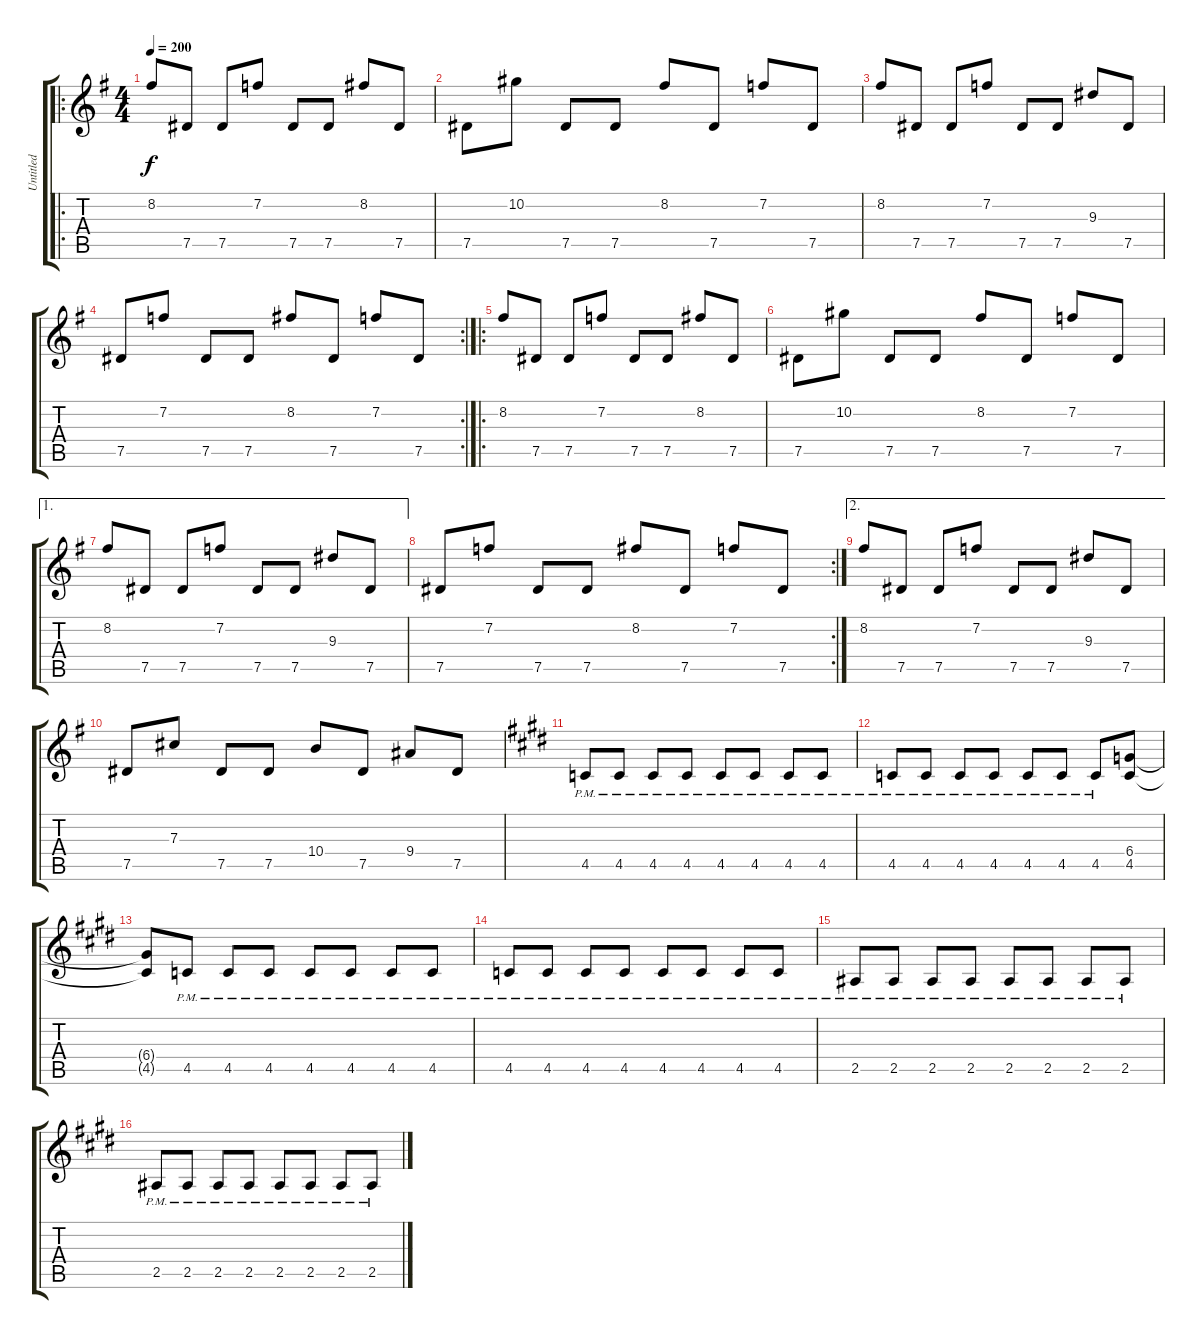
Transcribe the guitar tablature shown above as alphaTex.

\track ("Untitled" "Untitled") {instrument distortionguitar}
\staff {score tabs}
\tuning (Eb4 Bb3 Gb3 Db3 Ab2 Eb2) {hide}
\ro
\ts (4 4)
\tempo 200
\clef g2
\ks g
8.2.8{dy f} 7.5.8 7.5.8 7.2.8 7.5.8 7.5.8 8.2.8 7.5.8 |
7.5.8 10.2.8 7.5.8 7.5.8 8.2.8 7.5.8 7.2.8 7.5.8 |
8.2.8 7.5.8 7.5.8 7.2.8 7.5.8 7.5.8 9.3.8 7.5.8 |
\rc 2
7.5.8 7.2.8 7.5.8 7.5.8 8.2.8 7.5.8 7.2.8 7.5.8 |
\ro
8.2.8 7.5.8 7.5.8 7.2.8 7.5.8 7.5.8 8.2.8 7.5.8 |
7.5.8 10.2.8 7.5.8 7.5.8 8.2.8 7.5.8 7.2.8 7.5.8 |
\ae 1
8.2.8 7.5.8 7.5.8 7.2.8 7.5.8 7.5.8 9.3.8 7.5.8 |
\rc 2
7.5.8 7.2.8 7.5.8 7.5.8 8.2.8 7.5.8 7.2.8 7.5.8 |
\ae 2
8.2.8 7.5.8 7.5.8 7.2.8 7.5.8 7.5.8 9.3.8 7.5.8 |
7.5.8 7.3.8 7.5.8 7.5.8 10.4.8 7.5.8 9.4.8 7.5.8 |
\ks e
4.5{pm}.8 4.5{pm}.8 4.5{pm}.8 4.5{pm}.8 4.5{pm}.8 4.5{pm}.8 4.5{pm}.8 4.5{pm}.8 |
\ks c#minor
4.5{pm}.8 4.5{pm}.8 4.5{pm}.8 4.5{pm}.8 4.5{pm}.8 4.5{pm}.8 4.5{pm}.8 (6.4 4.5).8 |
(6.4{t} 4.5{t}).8 4.5{pm}.8 4.5{pm}.8 4.5{pm}.8 4.5{pm}.8 4.5{pm}.8 4.5{pm}.8 4.5{pm}.8 |
4.5{pm}.8 4.5{pm}.8 4.5{pm}.8 4.5{pm}.8 4.5{pm}.8 4.5{pm}.8 4.5{pm}.8 4.5{pm}.8 |
\ks e
2.5{pm}.8 2.5{pm}.8 2.5{pm}.8 2.5{pm}.8 2.5{pm}.8 2.5{pm}.8 2.5{pm}.8 2.5{pm}.8 |
\ks c#minor
2.5{pm}.8 2.5{pm}.8 2.5{pm}.8 2.5{pm}.8 2.5{pm}.8 2.5{pm}.8 2.5{pm}.8 2.5{pm}.8
